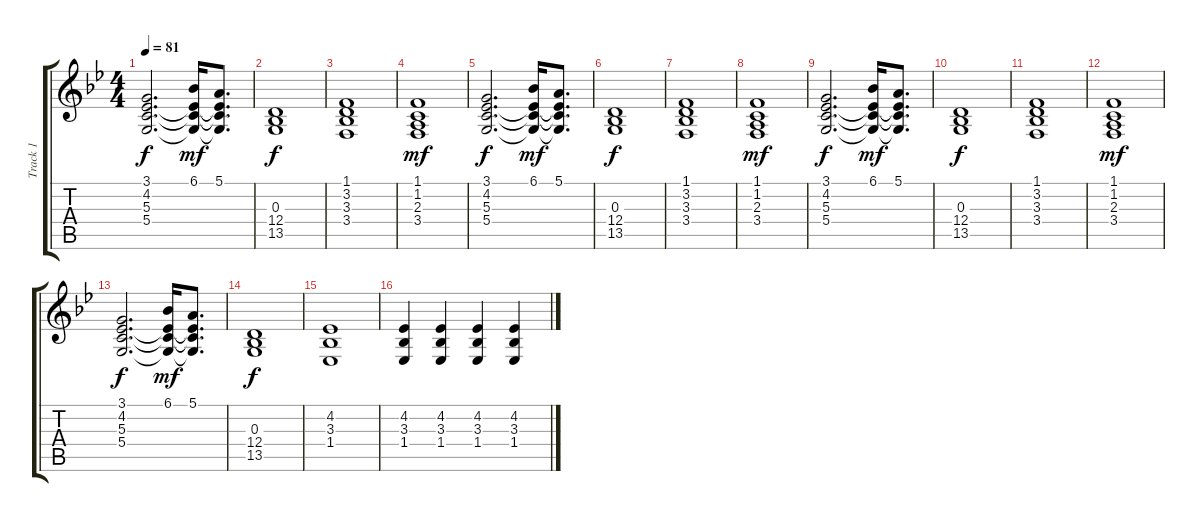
\track ("Track 1" "Track 1") {instrument acousticgrandpiano}
\staff {score tabs}
\tuning (E4 B3 G3 D3 A2 E2) {hide}
\ts (4 4)
\tempo 81
\clef g2
\ks bb
(3.1 4.2 5.3 5.4).2{d dy f} (6.1 4.2{t} 5.3{t} 5.4{t}).16{dy mf} (5.1 4.2{t} 5.3{t} 5.4{t}).8{d} |
(0.3 12.4 13.5).1{dy f} |
(1.1 3.2 3.3 3.4).1 |
(1.1 1.2 2.3 3.4).1{dy mf} |
(3.1 4.2 5.3 5.4).2{d dy f} (6.1 4.2{t} 5.3{t} 5.4{t}).16{dy mf} (5.1 4.2{t} 5.3{t} 5.4{t}).8{d} |
(0.3 12.4 13.5).1{dy f} |
(1.1 3.2 3.3 3.4).1 |
(1.1 1.2 2.3 3.4).1{dy mf} |
(3.1 4.2 5.3 5.4).2{d dy f} (6.1 4.2{t} 5.3{t} 5.4{t}).16{dy mf} (5.1 4.2{t} 5.3{t} 5.4{t}).8{d} |
(0.3 12.4 13.5).1{dy f} |
(1.1 3.2 3.3 3.4).1 |
(1.1 1.2 2.3 3.4).1{dy mf} |
(3.1 4.2 5.3 5.4).2{d dy f} (6.1 4.2{t} 5.3{t} 5.4{t}).16{dy mf} (5.1 4.2{t} 5.3{t} 5.4{t}).8{d} |
(0.3 12.4 13.5).1{dy f} |
(4.2 3.3 1.4).1 |
(4.2 3.3 1.4).4 (4.2 3.3 1.4).4 (4.2 3.3 1.4).4 (4.2 3.3 1.4).4
